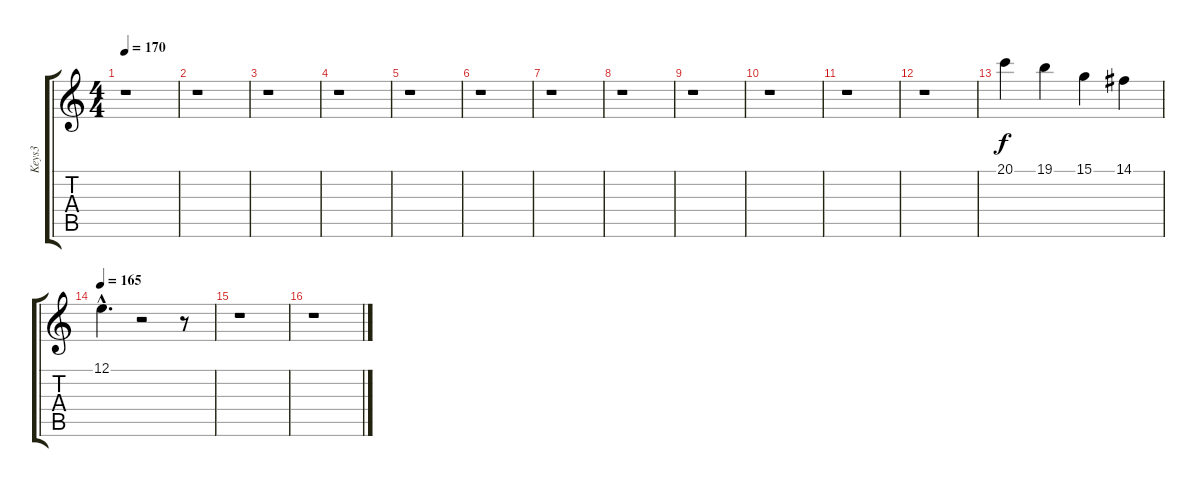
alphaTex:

\track ("Keys3" "Keys3") {instrument synthstrings1}
\staff {score tabs}
\tuning (E4 B3 G3 D3 A2 E2) {hide}
\ts (4 4)
\tempo 170
\clef g2
\ks c
r.1{dy f} |
r.1 |
r.1 |
r.1 |
r.1 |
r.1 |
r.1 |
r.1 |
r.1 |
r.1 |
r.1 |
r.1 |
20.1.4 19.1.4 15.1.4 14.1.4 |
\tempo 165
12.1{hac}.4{d} r.2 r.8 |
r.1 |
r.1
